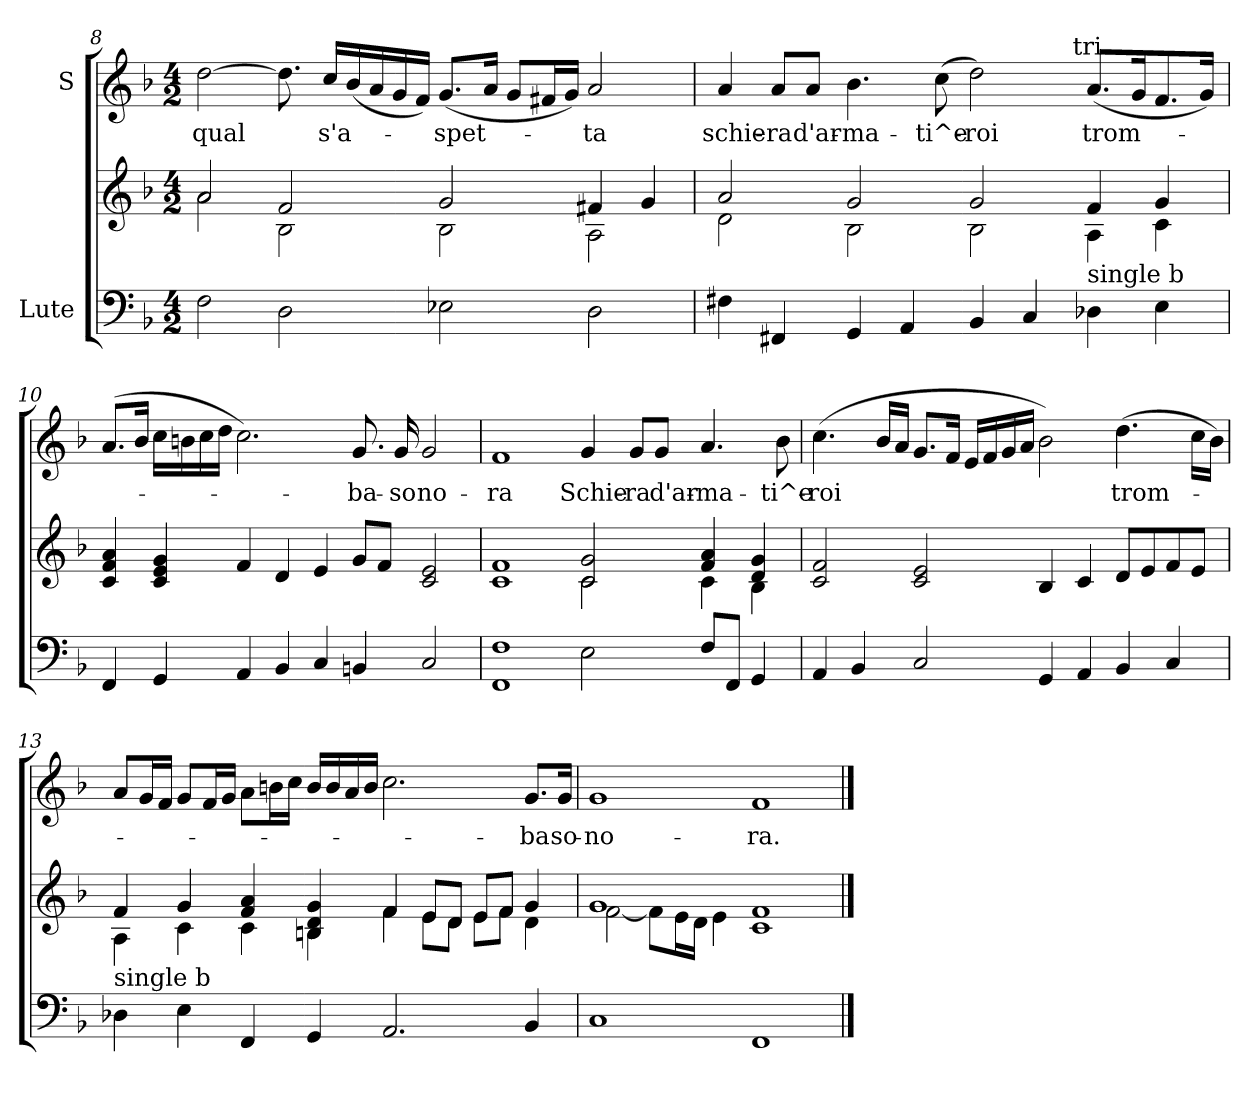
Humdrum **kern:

**kern	**kern	**kern	**text
*part2	*part2	*part1	*part1
*staff3	*staff2	*staff1	*staff1
*I"Lute	*	*I"S	*
*clefF4	*clefG2	*clefG2	*
*ITrd7c12	*ITrd7c12	*	*
*k[b-]	*k[b-]	*k[b-]	*
*F:	*F:	*F:	*
*M4/2	*M4/2	*M4/2	*
=8	=8	=8	=8
*	*^	*	*
!	!	!	!	!LO:LY:b
2FF\	2A/	2A\	[>2dd\	qual
2DD\	2F/	2BB-\	8.dd\]	.
!	!	!	!	!LO:LY:b
.	.	.	16cc/LL	s'a-
.	.	.	(<16b-/	.
.	.	.	16a/	.
.	.	.	16g/	.
.	.	.	16f/JJ)	.
!	!	!	!	!LO:LY:b
2EE-X\	2G/	2BB-\	(<8.g/L	-spet-
.	.	.	16a/Jk	.
.	.	.	8g/L	.
.	.	.	16f#X/L	.
.	.	.	16g/JJ)	.
!	!	!	!	!LO:LY:b
2DD\	4F#X/	2AA\	2a/	-ta
.	4G/	.	.	.
=9	=9	=9	=9	=9
!	!	!	!	!LO:LY:b
*	*	*	*^	*
4FF#X\	2A/	2D\	4a/	1ryy	schie-
!	!	!	!	!	!LO:LY:b
4FFF#X/	.	.	8a/L	.	-ra
!	!	!	!	!	!LO:LY:b
.	.	.	8a/J	.	d'ar-
!	!	!	!	!	!LO:LY:b
4GGG/	2G/	2BB-\	4.b-\	.	-ma-
4AAA/	.	.	.	.	.
!	!	!	!	!	!LO:LY:b
.	.	.	(<8cc\	.	-ti^e-
!	!	!	!	!	!LO:LY:b
4BBB-/	2G/	2BB-\	2dd\)	4...ryy	-roi
4CC/	.	.	.	.	.
!	!	!	!	!LO:TX:a:t=tri	!
.	.	.	.	2ryy	.
!LO:TX:a:t=single b	!	!	!	!	!
!	!	!	!	!	!LO:LY:b
4DD-\	4F/	4AA\	(<8.a/L	.	trom-
.	.	.	16g/k	.	.
4EE\	4G/	4C\	8.f/	.	.
.	.	.	16g/Jk)	.	.
.	.	.	.	32ryy	.
*	*v	*v	*	*	*
*	*	*v	*v	*
!!LO:PB:g=z
=10	=10	=10	=10
4FFF/	4C/ 4F/ 4A/	(>8.a/L	.
.	.	16b-/Jk	.
4GGG/	4C/ 4E/ 4G/	16cc\LL	.
.	.	16bn\	.
.	.	16cc\	.
.	.	16dd\JJ	.
4AAA/	4F/	2.cc\)	.
4BBB-/	4D/	.	.
4CC/	4E/	.	.
!	!	!	!LO:LY:b
4BBBn/	8G/L	8.g/	-ba-
.	8F/J	.	.
!	!	!	!LO:LY:b
.	.	16g/	-so
!	!	!	!LO:LY:b
2CC/	2C/ 2E/	2g/	no-
=11	=11	=11	=11
*	*^	*	*
!	!	!	!	!LO:LY:b
1FFF 1FF	1C	1F	1f	-ra
!	!	!	!	!LO:LY:b
2EE\	2C/ 2G/	2C\	4g/	Schie-
!	!	!	!	!LO:LY:b
.	.	.	8g/L	-ra
!	!	!	!	!LO:LY:b
.	.	.	8g/J	d'ar-
!	!	!	!	!LO:LY:b
8FF/L	4F/ 4A/	4C\	4.a/	-ma-
8FFF/J	.	.	.	.
4GGG/	4D/ 4G/	4BB-\	.	.
!	!	!	!	!LO:LY:b
.	.	.	8b-\	-ti^e-
*	*v	*v	*	*
=12	=12	=12	=12
!	!	!	!LO:LY:b
4AAA/	2C/ 2F/	(>4.cc\	-roi
4BBB-/	.	.	.
.	.	16b-/LL	.
.	.	16a/JJ	.
2CC/	2C/ 2E/	8.g/L	.
.	.	16f/Jk	.
.	.	16e/LL	.
.	.	16f/	.
.	.	16g/	.
.	.	16a/JJ	.
4GGG/	4BB-/	2b-\)	.
4AAA/	4C/	.	.
!	!	!	!LO:LY:b
4BBB-/	8D/L	(>4.dd\	trom-
.	8E/	.	.
4CC/	8F/	.	.
.	8E/J	16cc\LL	.
.	.	16b-\JJ)	.
!!LO:LB:g=z
=13	=13	=13	=13
*	*^	*	*
!LO:TX:a:t=single b	!	!	!	!
4DD-\	4F/	4AA\	8a/L	.
.	.	.	16g/L	.
.	.	.	16f/JJ	.
4EE\	4G/	4C\	8g/L	.
.	.	.	16f/L	.
.	.	.	16g/JJ	.
4FFF/	4F/ 4A/	4C\	8a\L	.
.	.	.	16bn\L	.
.	.	.	16cc\JJ	.
4GGG/	4BBn/ 4D/ 4G/	4BB\	16b/LL	.
.	.	.	16b/	.
.	.	.	16a/	.
.	.	.	16b/JJ	.
2.AAA/	4F/	4F\	2.cc\	.
.	8E/L	8E\L	.	.
.	8D/J	8D\J	.	.
.	8E/L	8E\L	.	.
.	8F/J	8F\J	.	.
!	!	!	!	!LO:LY:b
4BBB-/	4G/	4D\	8.g/L	-ba
!	!	!	!	!LO:LY:b
.	.	.	16g/Jk	so-
=14	=14	=14	=14	=14
!	!	!	!	!LO:LY:b
1CC>	1G	[<2F\	1g	-no-
.	.	8F\L]	.	.
.	.	16E\L	.	.
.	.	16D\JJ	.	.
.	.	4E\	.	.
!	!	!	!	!LO:LY:b
1FFF	1F	1C	1f	-ra.
*	*v	*v	*	*
==	==	==	==
*-	*-	*-	*-
